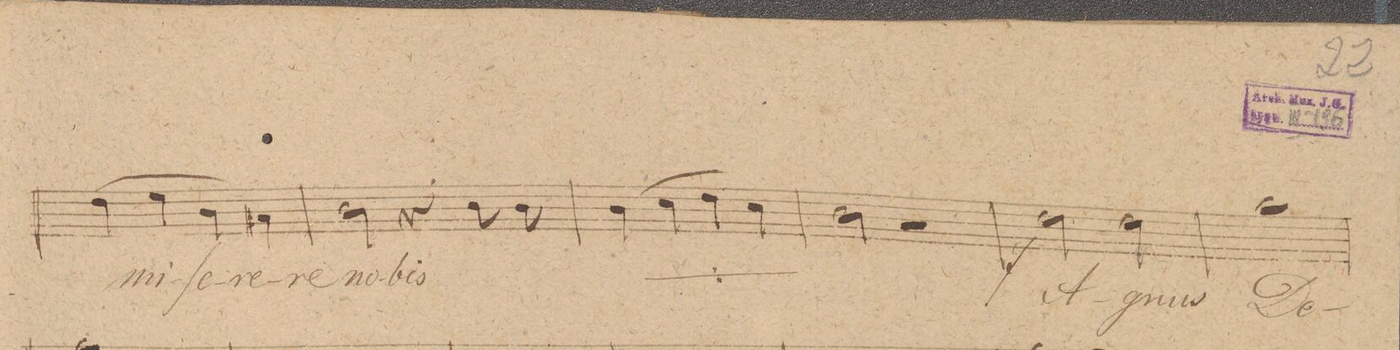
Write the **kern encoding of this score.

**kern	**text	**dynam
*I"Tenore.	*	*
*clefC4	*	*
*k[]	*	*
*met(c|)	*	*
*M2/2	*	*
(4c\	mi-	.
4d\	-ſe-	.
4A\)	-re-	.
4G#X\	-re	.
=34	=34	=34
2A\	nobis	.
4r	.	.
*	*ij	*
8A\	mi-	.
8A\	-ſe-	.
=35	=35	=35
4A\	-re-	.
(4B\	-re	.
4c\)	.	.
4B\	no-	.
=36	=36	=36
2A\	-bis	.
*	*Xij	*
2r	.	.
=37	=37	=37
2c\	A-	f
2c\	-gnus	.
=38	=38	=38
1f	De-	.
=39	=39	=39
*-	*-	*-
